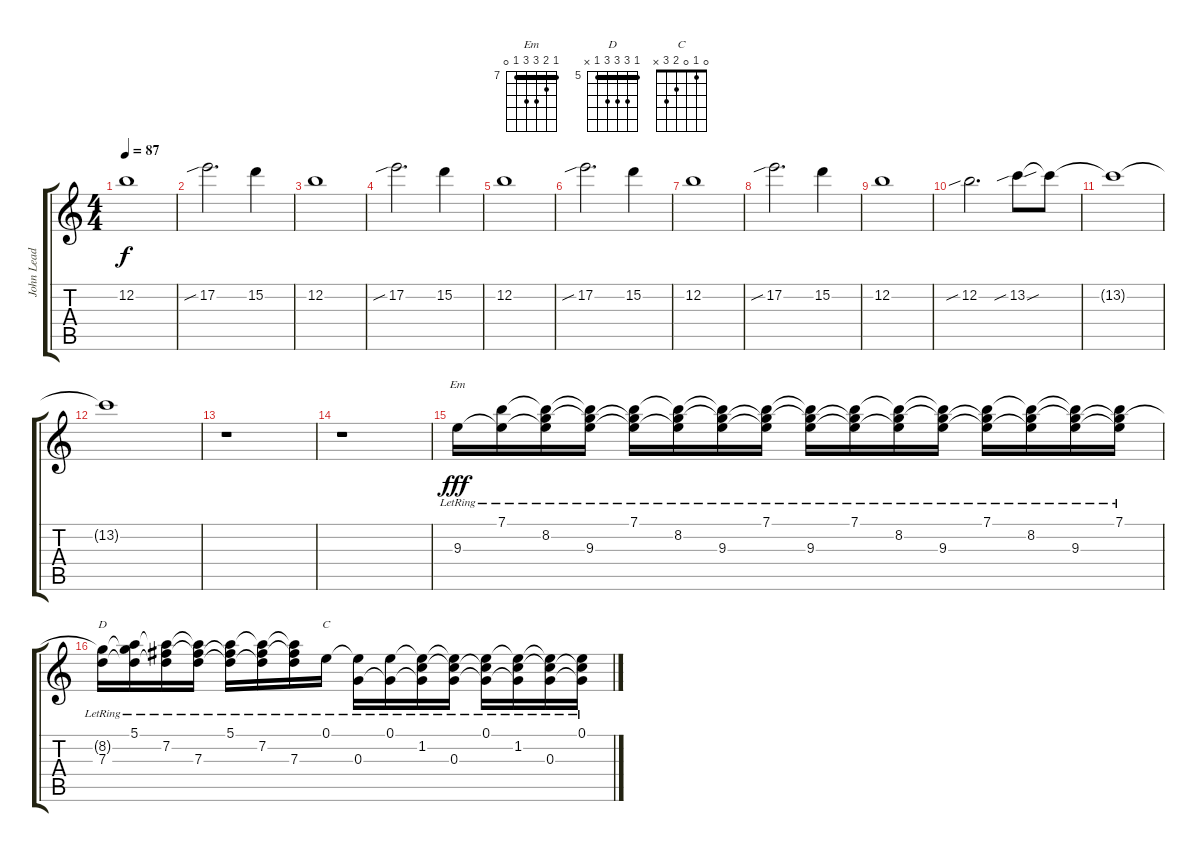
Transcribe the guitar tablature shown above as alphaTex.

\track ("John Lead Guitar" "John Lead ") {instrument distortionguitar}
\staff {score tabs}
\tuning (E4 B3 G3 D3 A2 E2) {hide}
\chord ("Em" 7 8 9 9 7 0) {firstfret 7 barre 7}
\chord ("D" 5 7 7 7 5 x) {firstfret 5 barre 5}
\chord ("C" 0 1 0 2 3 x)
\ts (4 4)
\tempo 87
\clef g2
\ks c
12.2.1{dy f} |
17.2{sib}.2{d} 15.2.4 |
12.2.1 |
17.2{sib}.2{d} 15.2.4 |
12.2.1 |
17.2{sib}.2{d} 15.2.4 |
12.2.1 |
17.2{sib}.2{d} 15.2.4 |
12.2.1 |
12.2{sib}.2{d} 13.2{sib sou}.8{volume 16} 13.2{t}.8 |
13.2{t}.1 |
13.2{t}.1 |
r.1 |
r.1 |
9.3{lr}.16{ch "Em" dy fff volume 9 balance 4 instrument electricguitarjazz} (7.1{lr} 9.3{t}).16 (7.1{t} 8.2{lr} 9.3{t}).16 (7.1{t} 8.2{t} 9.3{lr}).16 (7.1{lr} 8.2{t} 9.3{t}).16 (7.1{t} 8.2{lr} 9.3{t}).16 (7.1{t} 8.2{t} 9.3{lr}).16 (7.1{lr} 8.2{t} 9.3{t}).16 (7.1{t} 8.2{t} 9.3{lr}).16 (7.1{lr} 8.2{t} 9.3{t}).16 (7.1{t} 8.2{lr} 9.3{t}).16 (7.1{t} 8.2{t} 9.3{lr}).16 (7.1{lr} 8.2{t} 9.3{t}).16 (7.1{t} 8.2{lr} 9.3{t}).16 (7.1{t} 8.2{t} 9.3{lr}).16 (7.1{lr} 8.2{t} 9.3{t}).16 |
(8.2{t} 7.3{lr}).16{ch "D"} (5.1{lr} 8.2{t} 7.3{t}).16 (5.1{t} 7.2{lr} 7.3{t}).16 (5.1{t} 7.2{t} 7.3{lr}).16 (5.1{lr} 7.2{t} 7.3{t}).16 (5.1{t} 7.2{lr} 7.3{t}).16 (5.1{t} 7.2{t} 7.3{lr}).16 0.1{lr}.16{ch "C"} (0.1{t} 0.3{lr}).16 (0.1{lr} 0.3{t}).16 (0.1{t} 1.2{lr} 0.3{t}).16 (0.1{t} 1.2{t} 0.3{lr}).16 (0.1{lr} 1.2{t} 0.3{t}).16 (0.1{t} 1.2{lr} 0.3{t}).16 (0.1{t} 1.2{t} 0.3{lr}).16 (0.1{lr} 1.2{t} 0.3{t}).16
